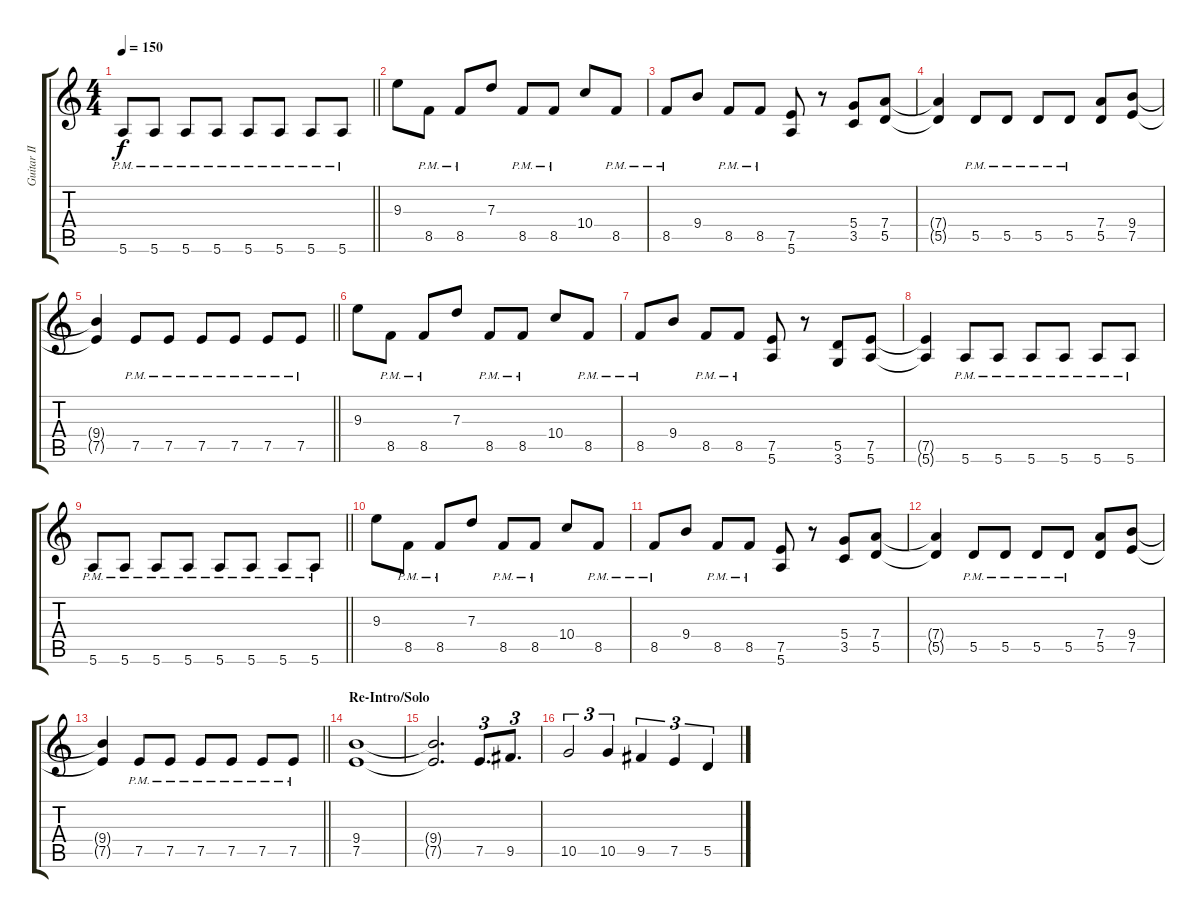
\track ("Guitar II" "Guitar II") {instrument distortionguitar}
\staff {score tabs}
\tuning (E4 B3 G3 D3 A2 E2) {hide}
\ts (4 4)
\tempo 150
\clef g2
\barLineRight lightlight
\ks c
5.6{pm}.8{dy f} 5.6{pm}.8 5.6{pm}.8 5.6{pm}.8 5.6{pm}.8 5.6{pm}.8 5.6{pm}.8 5.6{pm}.8 |
\section ("" "")
9.3.8 8.5{pm}.8 8.5{pm}.8 7.3.8 8.5{pm}.8 8.5{pm}.8 10.4.8 8.5{pm}.8 |
8.5{pm}.8 9.4.8 8.5{pm}.8 8.5{pm}.8 (7.5 5.6).8 r.8 (5.4 3.5).8 (7.4 5.5).8 |
(7.4{t} 5.5{t}).4 5.5{pm}.8 5.5{pm}.8 5.5{pm}.8 5.5{pm}.8 (7.4 5.5).8 (9.4 7.5).8 |
\barLineRight lightlight
(9.4{t} 7.5{t}).4 7.5{pm}.8 7.5{pm}.8 7.5{pm}.8 7.5{pm}.8 7.5{pm}.8 7.5{pm}.8 |
\section ("" "")
9.3.8 8.5{pm}.8 8.5{pm}.8 7.3.8 8.5{pm}.8 8.5{pm}.8 10.4.8 8.5{pm}.8 |
8.5{pm}.8 9.4.8 8.5{pm}.8 8.5{pm}.8 (7.5 5.6).8 r.8 (5.5 3.6).8 (7.5 5.6).8 |
(7.5{t} 5.6{t}).4 5.6{pm}.8 5.6{pm}.8 5.6{pm}.8 5.6{pm}.8 5.6{pm}.8 5.6{pm}.8 |
\barLineRight lightlight
5.6{pm}.8 5.6{pm}.8 5.6{pm}.8 5.6{pm}.8 5.6{pm}.8 5.6{pm}.8 5.6{pm}.8 5.6{pm}.8 |
\section ("" "")
9.3.8 8.5{pm}.8 8.5{pm}.8 7.3.8 8.5{pm}.8 8.5{pm}.8 10.4.8 8.5{pm}.8 |
8.5{pm}.8 9.4.8 8.5{pm}.8 8.5{pm}.8 (7.5 5.6).8 r.8 (5.4 3.5).8 (7.4 5.5).8 |
(7.4{t} 5.5{t}).4 5.5{pm}.8 5.5{pm}.8 5.5{pm}.8 5.5{pm}.8 (7.4 5.5).8 (9.4 7.5).8 |
\barLineRight lightlight
(9.4{t} 7.5{t}).4 7.5{pm}.8 7.5{pm}.8 7.5{pm}.8 7.5{pm}.8 7.5{pm}.8 7.5{pm}.8 |
\section ("" "Re-Intro/Solo")
(9.4 7.5).1 |
(9.4{t} 7.5{t}).2{d} 7.5.8{d tu (3 2)} 9.5.8{d tu (3 2)} |
10.5.2{tu (3 2)} 10.5.4{tu (3 2)} 9.5.4{tu (3 2)} 7.5.4{tu (3 2)} 5.5.4{tu (3 2)}
